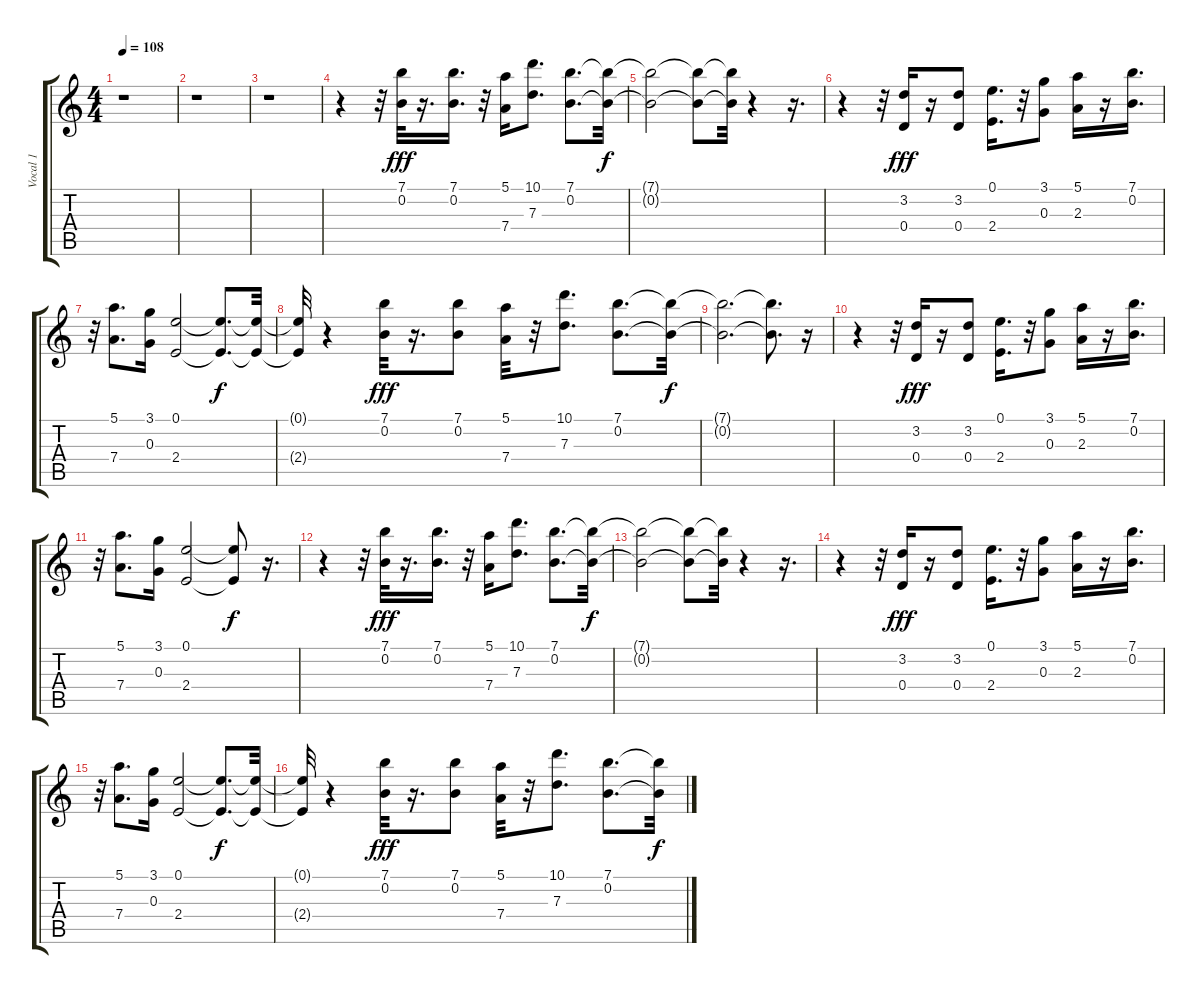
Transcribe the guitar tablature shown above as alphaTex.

\track ("Vocal 1" "Vocal 1") {instrument contrabass}
\staff {score tabs}
\tuning (E4 B3 G3 D3 A2 E2) {hide}
\ts (4 4)
\tempo 108
\clef g2
\ks c
r.1{dy f} |
r.1 |
r.1 |
r.4 r.32 (7.1 0.2).32{dy fff} r.16{d} (7.1 0.2).16{d} r.32 (5.1 7.4).16 (10.1 7.3).8{d} (7.1 0.2).8{d} (7.1{t} 0.2{t}).32{dy f} |
(7.1{t} 0.2{t}).2 (7.1{t} 0.2{t}).8 (7.1{t} 0.2{t}).32 r.4 r.16{d} |
r.4 r.32 (3.2 0.4).16{dy fff} r.16 (3.2 0.4).8 (0.1 2.4).16{d} r.32 (3.1 0.3).8 (5.1 2.3).16 r.16 (7.1 0.2).16{d} |
r.32 (5.1 7.4).8{d} (3.1 0.3).16 (0.1 2.4).2 (0.1{t} 2.4{t}).8{d dy f} (0.1{t} 2.4{t}).32 |
(0.1{t} 2.4{t}).32 r.4 (7.1 0.2).32{dy fff} r.16{d} (7.1 0.2).8 (5.1 7.4).32 r.32 (10.1 7.3).8{d} (7.1 0.2).8{d} (7.1{t} 0.2{t}).32{dy f} |
(7.1{t} 0.2{t}).2{d} (7.1{t} 0.2{t}).8{d} r.16 |
r.4 r.32 (3.2 0.4).16{dy fff} r.16 (3.2 0.4).8 (0.1 2.4).16{d} r.32 (3.1 0.3).8 (5.1 2.3).16 r.16 (7.1 0.2).16{d} |
r.32 (5.1 7.4).8{d} (3.1 0.3).16 (0.1 2.4).2 (0.1{t} 2.4{t}).8{dy f} r.16{d} |
r.4 r.32 (7.1 0.2).32{dy fff} r.16{d} (7.1 0.2).16{d} r.32 (5.1 7.4).16 (10.1 7.3).8{d} (7.1 0.2).8{d} (7.1{t} 0.2{t}).32{dy f} |
(7.1{t} 0.2{t}).2 (7.1{t} 0.2{t}).8 (7.1{t} 0.2{t}).32 r.4 r.16{d} |
r.4 r.32 (3.2 0.4).16{dy fff} r.16 (3.2 0.4).8 (0.1 2.4).16{d} r.32 (3.1 0.3).8 (5.1 2.3).16 r.16 (7.1 0.2).16{d} |
r.32 (5.1 7.4).8{d} (3.1 0.3).16 (0.1 2.4).2 (0.1{t} 2.4{t}).8{d dy f} (0.1{t} 2.4{t}).32 |
(0.1{t} 2.4{t}).32 r.4 (7.1 0.2).32{dy fff} r.16{d} (7.1 0.2).8 (5.1 7.4).32 r.32 (10.1 7.3).8{d} (7.1 0.2).8{d} (7.1{t} 0.2{t}).32{dy f}
